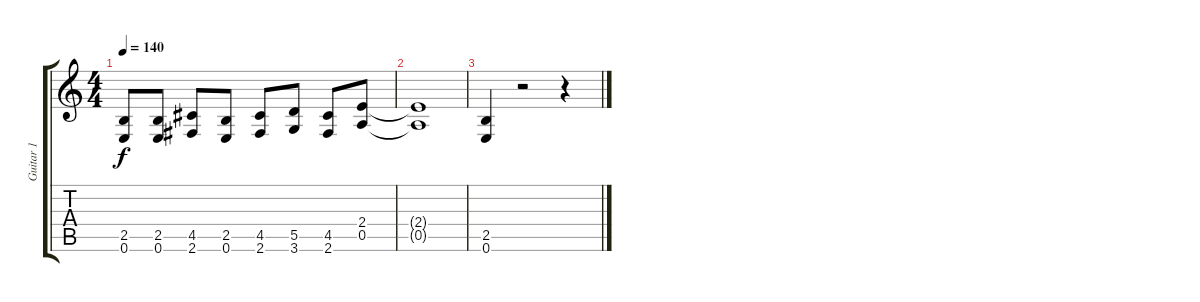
\track ("Guitar 1" "Guitar 1") {instrument overdrivenguitar}
\staff {score tabs}
\tuning (E4 B3 G3 D3 A2 E2) {hide}
\ts (4 4)
\tempo 140
\clef g2
\ks c
(2.5 0.6).8{dy f} (2.5 0.6).8 (4.5 2.6).8 (2.5 0.6).8 (4.5 2.6).8 (5.5 3.6).8 (4.5 2.6).8 (2.4 0.5).8 |
(2.4{t} 0.5{t}).1 |
(2.5 0.6).4 r.2 r.4
